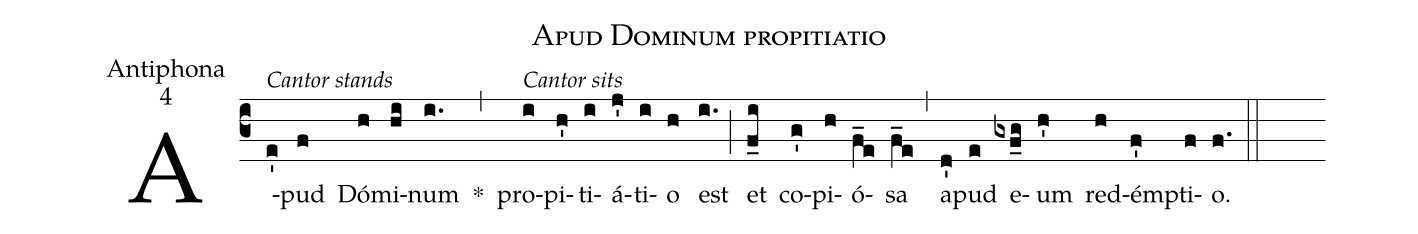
name:Apud Dominum propitiatio;
office-part:Antiphona;
mode:4;
%%
(c3) A(e'[alt:Cantor stands])pud(f) Dó(h)mi(hi)num(i.) *(,) pro(i[alt:Cantor sits])pi(h')ti(i)á(j')ti(i)o(h) est(i.) (;) et(f_i) co(g')pi(h)ó(f_e)sa(f_e) (,) a(d')pud(e) e(gxf_g)um(h') red(h)ém(f')pti(f)o.(f.) (::)
